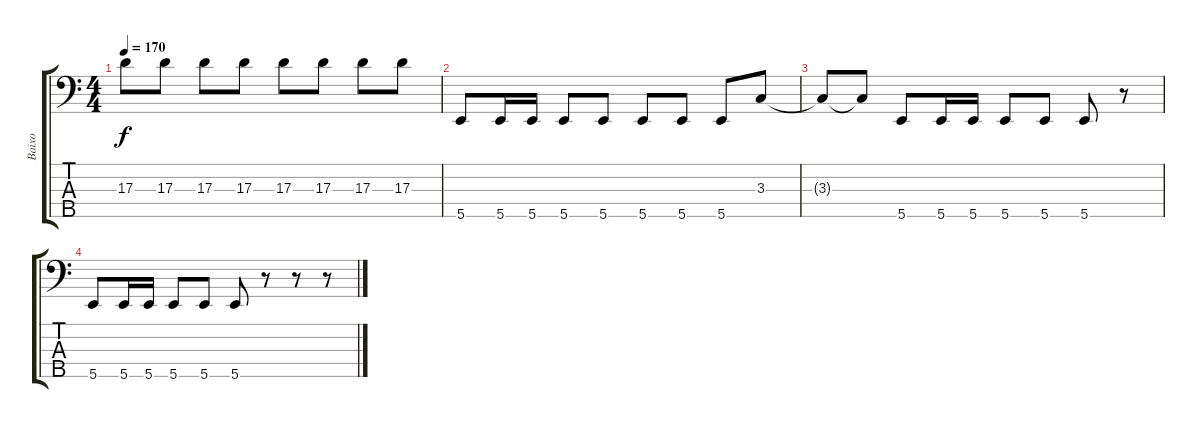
\track ("Baixo" "Baixo") {instrument electricbassfinger}
\staff {score tabs}
\tuning (G2 D2 A1 E1 B0) {hide}
\ts (4 4)
\tempo 170
\clef f4
\ks c
17.3.8{dy f} 17.3.8 17.3.8 17.3.8 17.3.8 17.3.8 17.3.8 17.3.8 |
5.5.8 5.5.16 5.5.16 5.5.8 5.5.8 5.5.8 5.5.8 5.5.8 3.3.8 |
3.3{t}.8 3.3{t}.8 5.5.8 5.5.16 5.5.16 5.5.8 5.5.8 5.5.8 r.8 |
5.5.8 5.5.16 5.5.16 5.5.8 5.5.8 5.5.8 r.8 r.8 r.8
